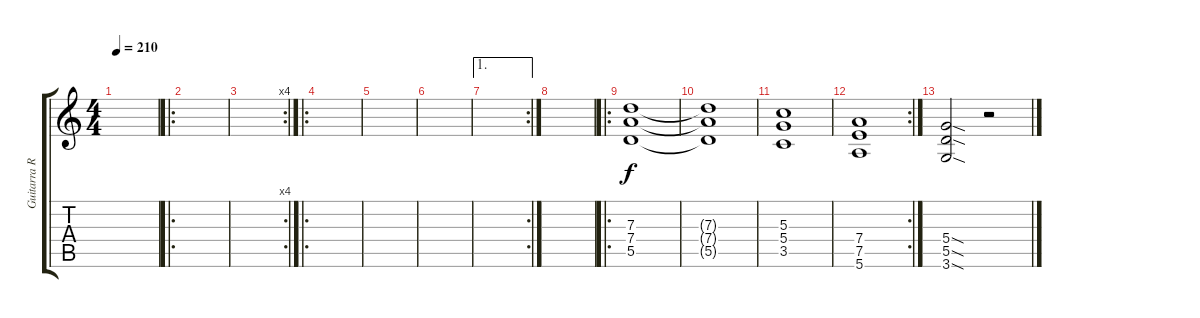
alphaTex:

\track ("Guitarra Ritmica (Ciro)" "Guitarra R") {instrument overdrivenguitar}
\staff {score tabs}
\tuning (E4 B3 G3 D3 A2 E2) {hide}
\ts (4 4)
\tempo 210
\clef g2
\ks c
|
\ro
|
\rc 4
|
\ro
|
|
|
\ae 1
\rc 2
|
|
\ro
(7.3 7.4 5.5).1 |
(7.3{t} 7.4{t} 5.5{t}).1 |
(5.3 5.4 3.5).1 |
\rc 2
(7.4 7.5 5.6).1 |
(5.4{sod} 5.5{sod} 3.6{sod}).2 r.2
